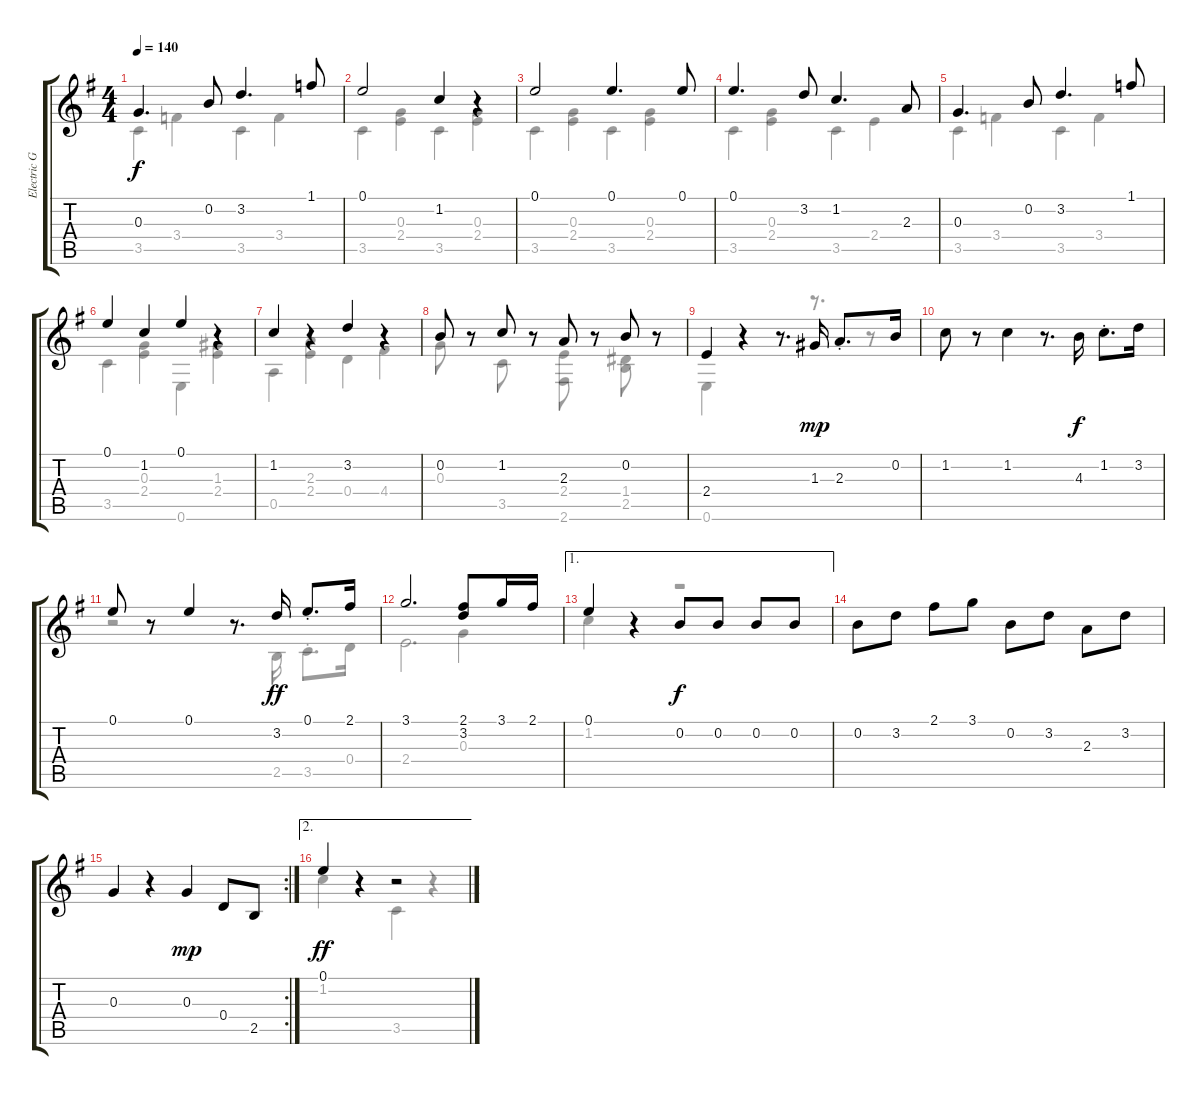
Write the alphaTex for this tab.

\track ("Electric Guitar (jazz)" "Electric G") {instrument electricguitarjazz}
\staff {score tabs}
\tuning (E4 B3 G3 D3 A2 E2) {hide}
\voice
\ts (4 4)
\tempo 140
\clef g2
\ks g
0.3.4{d dy f} 0.2.8 3.2.4{d} 1.1.8 |
0.1.2 1.2.4 r.4 |
0.1.2 0.1.4{d} 0.1.8 |
0.1.4{d} 3.2.8 1.2.4{d} 2.3.8 |
0.3.4{d} 0.2.8 3.2.4{d} 1.1.8 |
0.1.4 1.2.4 0.1.4 r.4 |
1.2.4 r.4 3.2.4 r.4 |
0.2.8 r.8 1.2.8 r.8 2.3.8 r.8 0.2.8 r.8 |
2.4.4 r.4 r.8{d} 1.3.16{dy mp} 2.3{st}.8{d} 0.2.16 |
1.2.8 r.8 1.2.4 r.8{d} 4.3.16{dy f} 1.2{st}.8{d} 3.2.16 |
0.1.8 r.8 0.1.4 r.8{d} 3.2.16{dy ff} 0.1{st}.8{d} 2.1.16 |
3.1.2{d} (2.1 3.2).8 3.1.16 2.1.16 |
\ae 1
0.1.4 r.4 0.2.8{dy f} 0.2.8 0.2.8 0.2.8 |
0.2.8 3.2.8 2.1.8 3.1.8 0.2.8 3.2.8 2.3.8 3.2.8 |
\rc 2
0.3.4 r.4 0.3.4{dy mp} 0.4.8 2.5.8 |
\ae 2
0.1.4{dy ff} r.4 r.2
\voice
\clef g2
\ottava regular
\simile none
\ks g
3.5.4{dy f} 3.4.4 3.5.4 3.4.4 |
3.5.4 (0.3 2.4).4 3.5.4 (0.3 2.4).4 |
3.5.4 (0.3 2.4).4 3.5.4 (0.3 2.4).4 |
3.5.4 (0.3 2.4).4 3.5.4 2.4.4 |
3.5.4 3.4.4 3.5.4 3.4.4 |
3.5.4 (0.3 2.4).4 0.6.4 (1.3 2.4).4 |
0.5.4 (2.3 2.4).4 0.4.4 4.4.4 |
0.3.8 r.8 3.5.8 r.8 (2.4 2.6).8 r.8 (1.4 2.5).8 r.8 |
0.6.4 r.4 r.8{d} r.8{d} r.8 |
|
r.2 r.8{d} 2.5.16{dy ff} 3.5{st}.8{d} 0.4.16 |
2.4.2{d} 0.3.4 |
1.2.4 r.4 r.2 |
|
|
1.2.4 r.4 3.5.4 r.4
